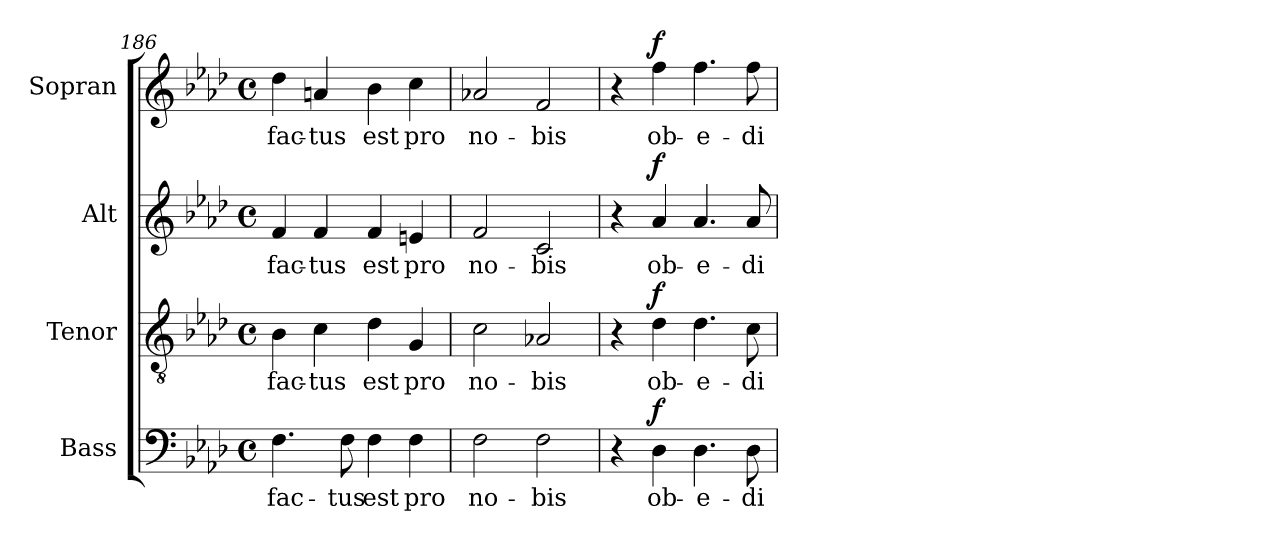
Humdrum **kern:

**kern	**text	**dynam	**kern	**text	**dynam	**kern	**text	**dynam	**kern	**text	**dynam
*part4	*part4	*part4	*part3	*part3	*part3	*part2	*part2	*part2	*part1	*part1	*part1
*staff4	*staff4	*staff4	*staff3	*staff3	*staff3	*staff2	*staff2	*staff2	*staff1	*staff1	*staff1
*I"Bass	*	*	*I"Tenor	*	*	*I"Alt	*	*	*I"Sopran	*	*
*I'B.	*	*	*I'T.	*	*	*I'A.	*	*	*I'S.	*	*
*clefF4	*	*	*clefGv2	*	*	*clefG2	*	*	*clefG2	*	*
*k[b-e-a-d-]	*	*	*k[b-e-a-d-]	*	*	*k[b-e-a-d-]	*	*	*k[b-e-a-d-]	*	*
*A-:	*	*	*A-:	*	*	*A-:	*	*	*A-:	*	*
*M4/4	*	*	*M4/4	*	*	*M4/4	*	*	*M4/4	*	*
*met(c)	*	*	*met(c)	*	*	*met(c)	*	*	*met(c)	*	*
=186	=186	=186	=186	=186	=186	=186	=186	=186	=186	=186	=186
!	!LO:LY:b	!	!	!LO:LY:b	!	!	!LO:LY:b	!	!	!LO:LY:b	!
4.F\	fac-	.	4B-\	fac-	.	4f/	fac-	.	4dd-\	fac-	.
!	!	!	!	!LO:LY:b	!	!	!LO:LY:b	!	!	!LO:LY:b	!
.	.	.	4c\	-tus	.	4f/	-tus	.	4an/	-tus	.
!	!LO:LY:b	!	!	!	!	!	!	!	!	!	!
8F\	-tus	.	.	.	.	.	.	.	.	.	.
!	!LO:LY:b	!	!	!LO:LY:b	!	!	!LO:LY:b	!	!	!LO:LY:b	!
4F\	est	.	4d-\	est	.	4f/	est	.	4b-\	est	.
!	!LO:LY:b	!	!	!LO:LY:b	!	!	!LO:LY:b	!	!	!LO:LY:b	!
4F\	pro	.	4G/	pro	.	4en/	pro	.	4cc\	pro	.
=187	=187	=187	=187	=187	=187	=187	=187	=187	=187	=187	=187
!	!LO:LY:b	!	!	!LO:LY:b	!	!	!LO:LY:b	!	!	!LO:LY:b	!
2F\	no-	.	2c\	no-	.	2f/	no-	.	2a-X/	no-	.
!	!LO:LY:b	!	!	!LO:LY:b	!	!	!LO:LY:b	!	!	!LO:LY:b	!
2F\	-bis	.	2A-X/	-bis	.	2c/	-bis	.	2f/	-bis	.
=188	=188	=188	=188	=188	=188	=188	=188	=188	=188	=188	=188
4r	.	.	4r	.	.	4r	.	.	4r	.	.
!	!LO:LY:b	!LO:DY:a	!	!LO:LY:b	!LO:DY:a	!	!LO:LY:b	!LO:DY:a	!	!LO:LY:b	!LO:DY:a
4D-\	ob-	f	4d-\	ob-	f	4a-/	ob-	f	4ff\	ob-	f
!	!LO:LY:b	!	!	!LO:LY:b	!	!	!LO:LY:b	!	!	!LO:LY:b	!
4.D-\	-e-	.	4.d-\	-e-	.	4.a-/	-e-	.	4.ff\	-e-	.
!	!LO:LY:b	!	!	!LO:LY:b	!	!	!LO:LY:b	!	!	!LO:LY:b	!
8D-\	-di-	.	8c\	-di-	.	8a-/	-di-	.	8ff\	-di-	.
=	=	=	=	=	=	=	=	=	=	=	=
*-	*-	*-	*-	*-	*-	*-	*-	*-	*-	*-	*-
